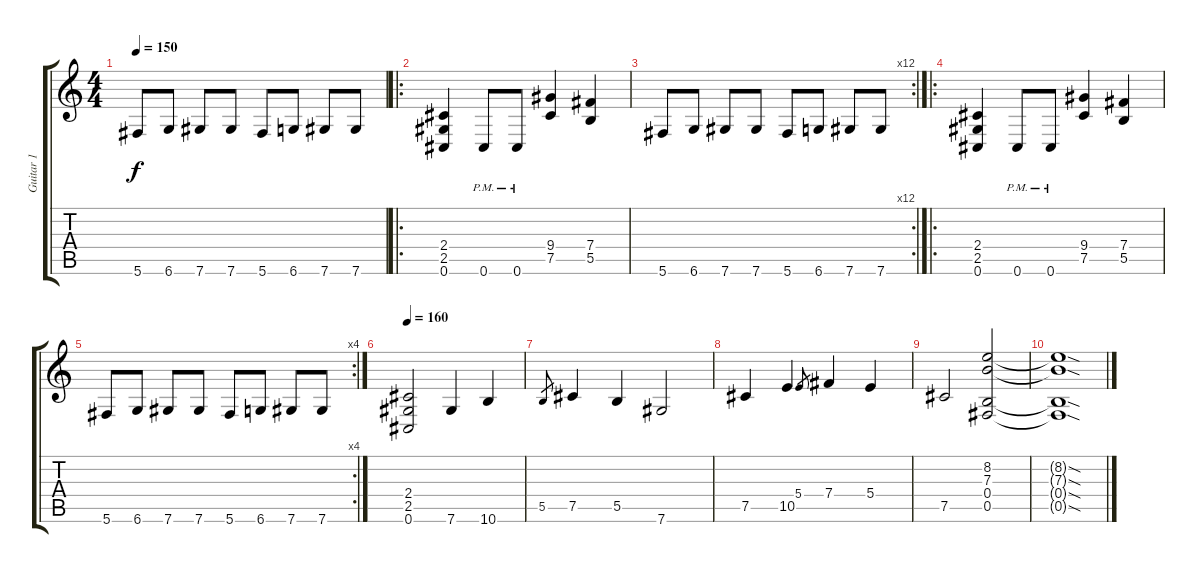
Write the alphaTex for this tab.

\track ("Guitar 1" "Guitar 1") {instrument distortionguitar}
\staff {score tabs}
\tuning (Db4 Ab3 E3 B2 Gb2 Db2) {hide}
\ts (4 4)
\tempo 150
\clef g2
\ks c
5.6.8{dy f} 6.6.8 7.6.8 7.6.8 5.6.8 6.6.8 7.6.8 7.6.8 |
\ro
(2.4 2.5 0.6).4 0.6{pm}.8 0.6{pm}.8 (9.4 7.5).4 (7.4 5.5).4 |
\rc 12
5.6.8 6.6.8 7.6.8 7.6.8 5.6.8 6.6.8 7.6.8 7.6.8 |
\ro
(2.4 2.5 0.6).4 0.6{pm}.8 0.6{pm}.8 (9.4 7.5).4 (7.4 5.5).4 |
\rc 4
5.6.8 6.6.8 7.6.8 7.6.8 5.6.8 6.6.8 7.6.8 7.6.8 |
\tempo 160
(2.4 2.5 0.6).2 7.6.4 10.6.4 |
5.5.8{gr} 7.5.4 5.5.4 7.6.2 |
7.5.4 10.5.4 5.4.8{gr} 7.4.4 5.4.4 |
7.5.2 (8.2 7.3 0.4 0.5).2 |
(8.2{sod t} 7.3{sod t} 0.4{sod t} 0.5{sod t}).1
